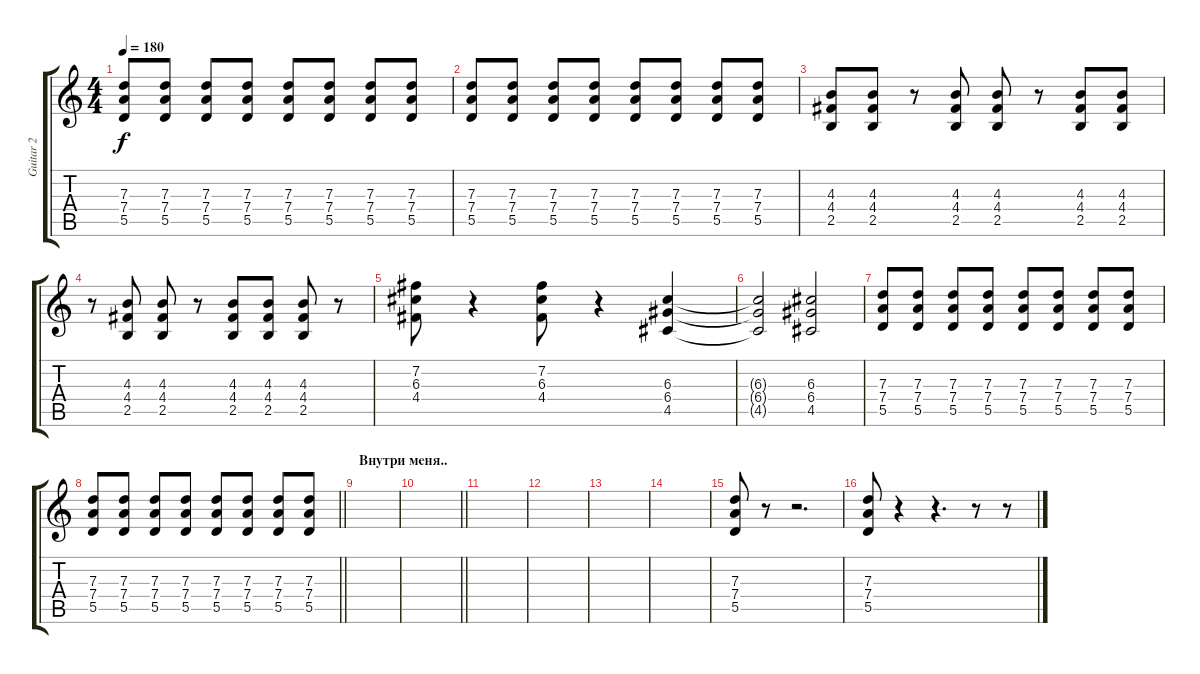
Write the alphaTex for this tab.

\track ("Guitar 2" "Guitar 2") {instrument overdrivenguitar}
\staff {score tabs}
\tuning (E4 B3 G3 D3 A2 E2) {hide}
\ts (4 4)
\tempo 180
\clef g2
\ks c
(7.3 7.4 5.5).8{dy f} (7.3 7.4 5.5).8 (7.3 7.4 5.5).8 (7.3 7.4 5.5).8 (7.3 7.4 5.5).8 (7.3 7.4 5.5).8 (7.3 7.4 5.5).8 (7.3 7.4 5.5).8 |
(7.3 7.4 5.5).8 (7.3 7.4 5.5).8 (7.3 7.4 5.5).8 (7.3 7.4 5.5).8 (7.3 7.4 5.5).8 (7.3 7.4 5.5).8 (7.3 7.4 5.5).8 (7.3 7.4 5.5).8 |
(4.3 4.4 2.5).8 (4.3 4.4 2.5).8 r.8 (4.3 4.4 2.5).8 (4.3 4.4 2.5).8 r.8 (4.3 4.4 2.5).8 (4.3 4.4 2.5).8 |
r.8 (4.3 4.4 2.5).8 (4.3 4.4 2.5).8 r.8 (4.3 4.4 2.5).8 (4.3 4.4 2.5).8 (4.3 4.4 2.5).8 r.8 |
(7.2 6.3 4.4).8 r.4 (7.2 6.3 4.4).8 r.4 (6.3 6.4 4.5).4 |
(6.3{t} 6.4{t} 4.5{t}).2 (6.3 6.4 4.5).2 |
(7.3 7.4 5.5).8 (7.3 7.4 5.5).8 (7.3 7.4 5.5).8 (7.3 7.4 5.5).8 (7.3 7.4 5.5).8 (7.3 7.4 5.5).8 (7.3 7.4 5.5).8 (7.3 7.4 5.5).8 |
\barLineRight lightlight
(7.3 7.4 5.5).8 (7.3 7.4 5.5).8 (7.3 7.4 5.5).8 (7.3 7.4 5.5).8 (7.3 7.4 5.5).8 (7.3 7.4 5.5).8 (7.3 7.4 5.5).8 (7.3 7.4 5.5).8 |
\section ("" "Внутри меня..")
|
\barLineRight lightlight
|
|
|
|
|
(7.3 7.4 5.5).8 r.8 r.2{d} |
(7.3 7.4 5.5).8 r.4 r.4{d} r.8 r.8
